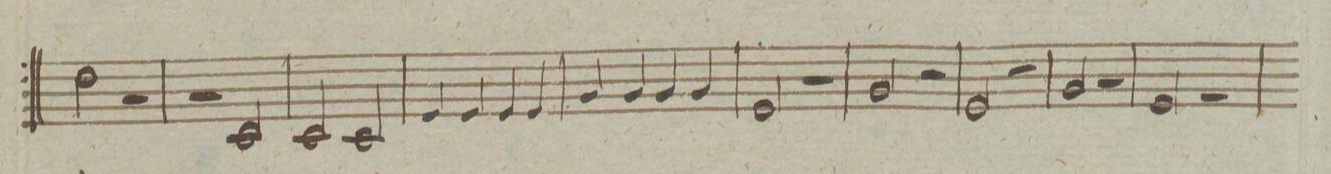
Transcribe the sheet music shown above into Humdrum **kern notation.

**kern	**dynam
*I"Clarino Secundo in C.	*
*clefG2	*
*k[]	*
*met(c)	*
*M4/4	*
2dd\	.
2r	.
=148	=148
2r	.
2c/	.
=149	=149
2c/	.
2c/	.
=150	=150
4e/	.
4e/	.
4e/	.
4e/	.
=151	=151
4g/	.
4g/	.
4g/	.
4g/	.
=152	=152
2e/	.
2r	.
=153	=153
2g/	.
2r	.
=154	=154
2e/	.
2r	.
=155	=155
2g/	.
2r	.
=156	=156
2e/	.
2r	.
=157	=157
*-	*-
